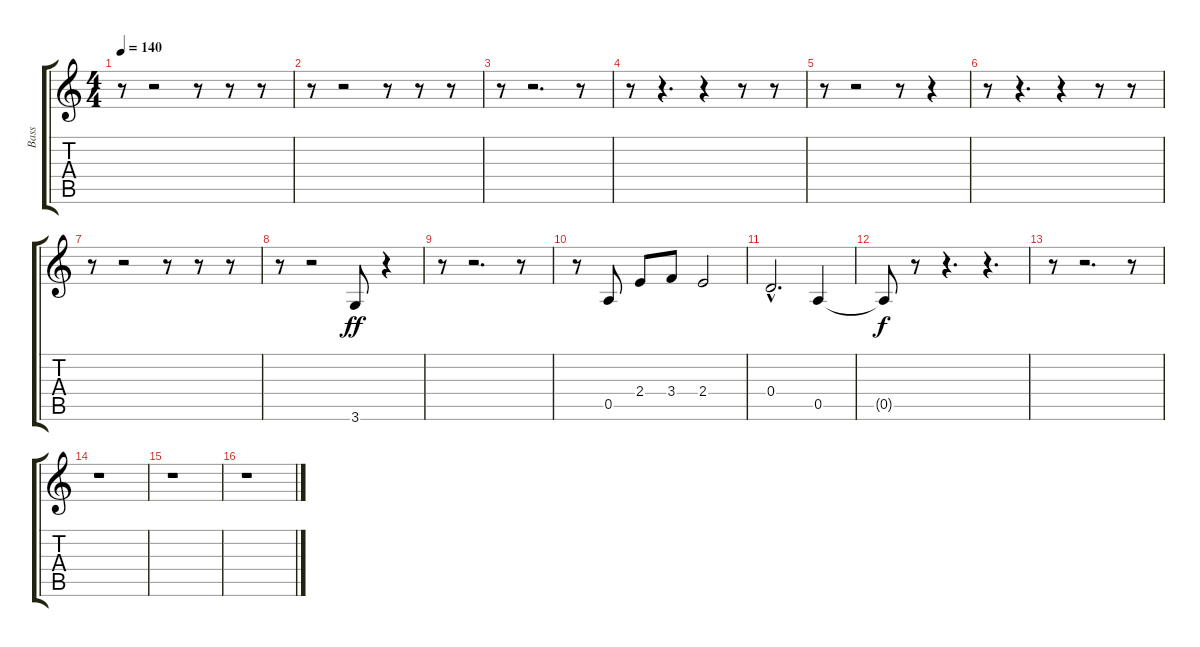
\track ("Bass" "Bass") {instrument electricbassfinger}
\staff {score tabs}
\tuning (E4 B3 G3 D3 A2 E2) {hide}
\ts (4 4)
\tempo 140
\clef g2
\ks c
r.8{dy ff} r.2 r.8 r.8 r.8 |
r.8 r.2 r.8 r.8 r.8 |
r.8 r.2{d} r.8 |
r.8 r.4{d} r.4 r.8 r.8 |
r.8 r.2 r.8 r.4 |
r.8 r.4{d} r.4 r.8 r.8 |
r.8 r.2 r.8 r.8 r.8 |
r.8 r.2 3.6.8 r.4 |
r.8 r.2{d} r.8 |
r.8 0.5.8 2.4.8 3.4.8 2.4.2 |
0.4{hac}.2{d} 0.5.4 |
0.5{t}.8{dy f} r.8 r.4{d} r.4{d} |
r.8 r.2{d} r.8 |
r.1 |
r.1 |
r.1
